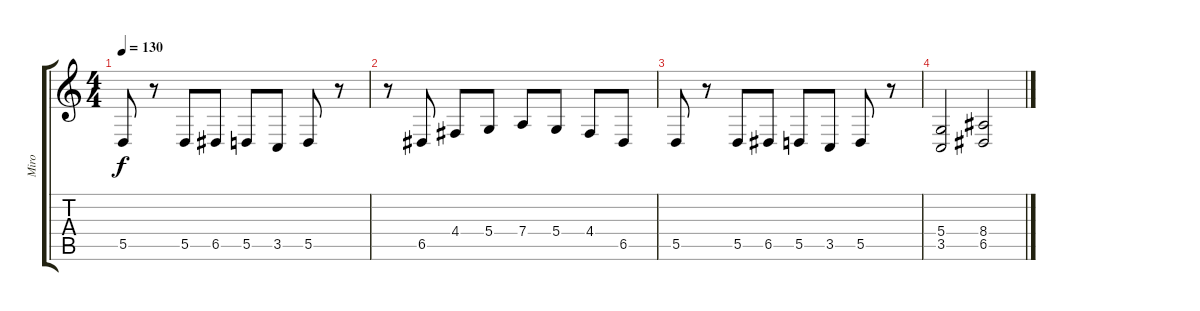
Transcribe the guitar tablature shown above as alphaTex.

\track ("Miro" "Miro") {instrument lead2sawtooth}
\staff {score tabs}
\tuning (E4 B3 G3 D3 A2 E2) {hide}
\ts (4 4)
\tempo 130
\clef g2
\ks c
5.5.8{dy f} r.8 5.5.8 6.5.8 5.5.8 3.5.8 5.5.8 r.8 |
r.8 6.5.8 4.4.8 5.4.8 7.4.8 5.4.8 4.4.8 6.5.8 |
5.5.8 r.8 5.5.8 6.5.8 5.5.8 3.5.8 5.5.8 r.8 |
(5.4 3.5).2 (8.4 6.5).2
